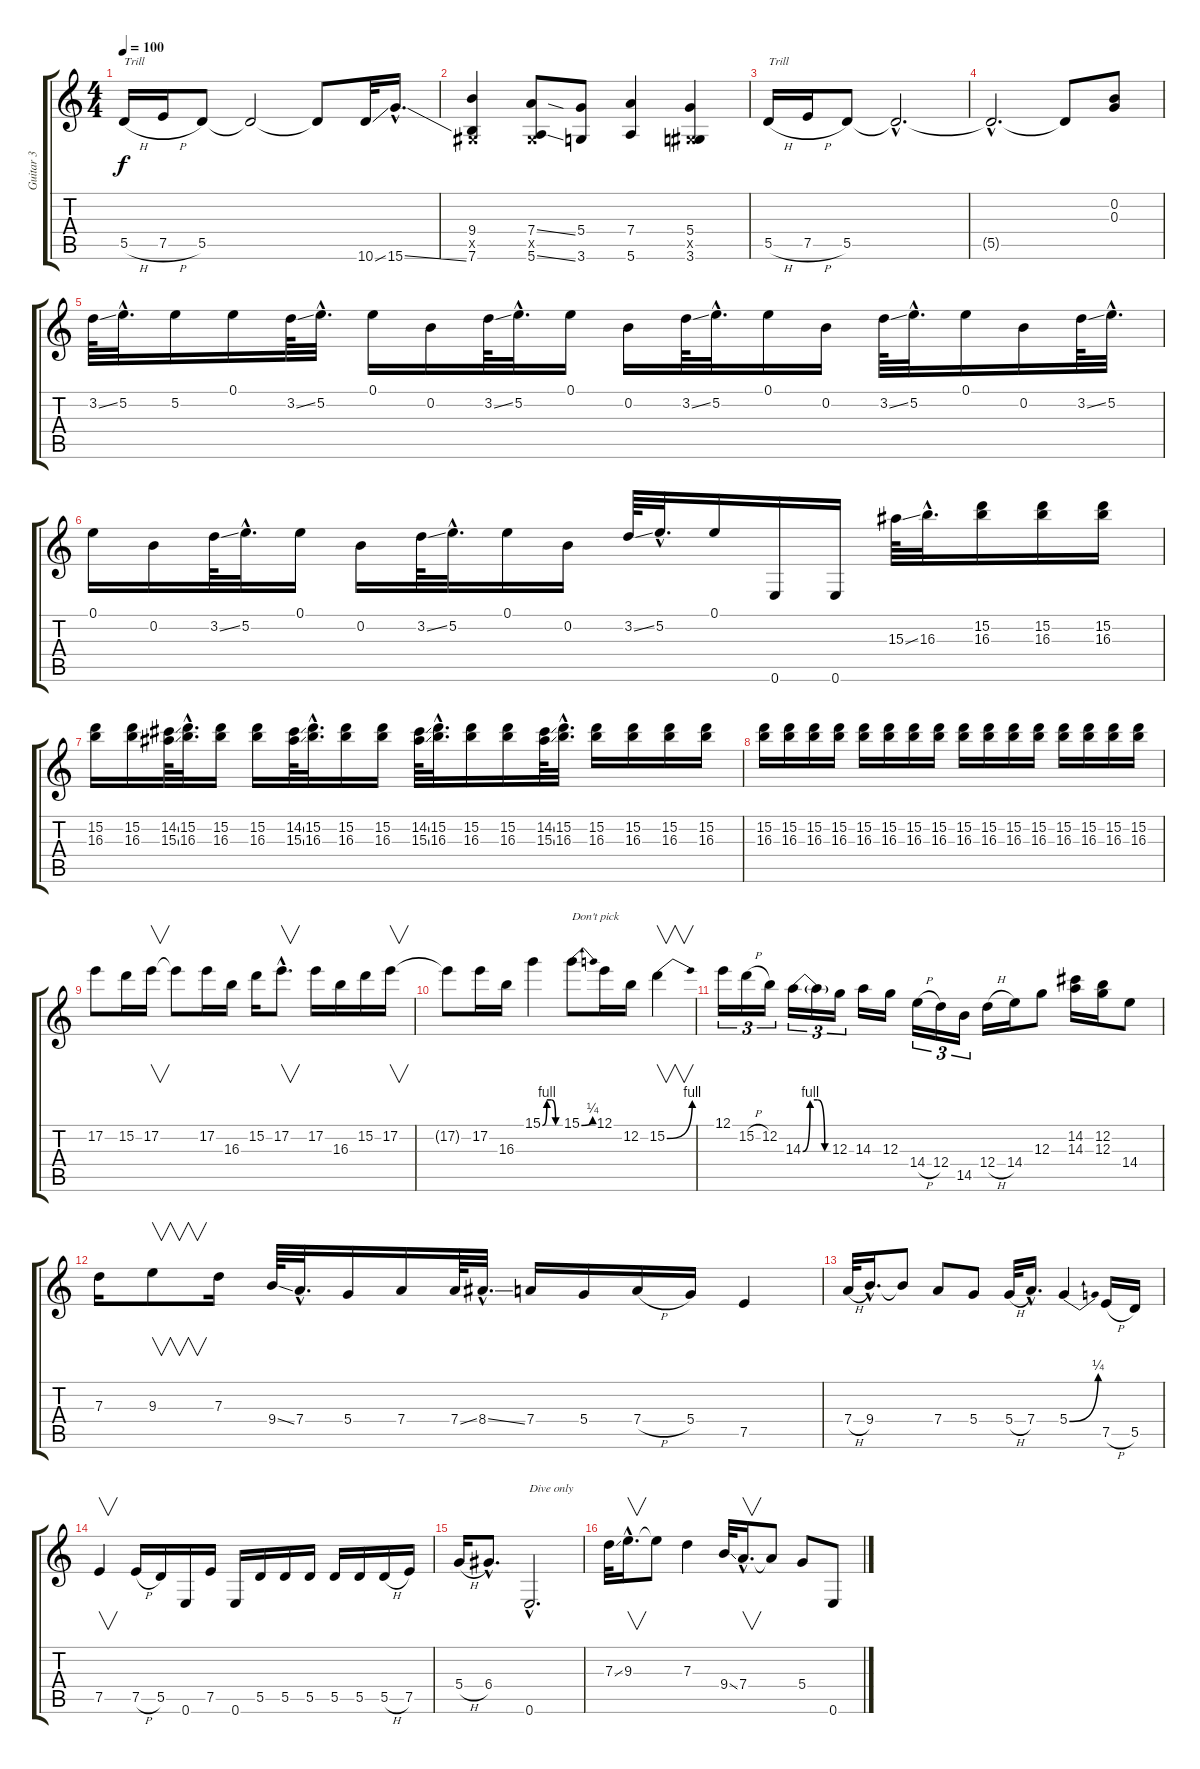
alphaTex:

\track ("Guitar 3" "Guitar 3") {instrument overdrivenguitar}
\staff {score tabs}
\tuning (E4 B3 G3 D3 A2 E2) {hide}
\ts (4 4)
\tempo 100
\clef g2
\ks c
5.5{h}.16{txt "Trill" dy f} 7.5{h}.16 5.5.8 5.5{t}.2 5.5{t}.8 10.6{ss}.32 15.6{ss hac}.16{d} |
(9.4 -1.5{x} 7.6).4 (7.4{ss} -1.5{x} 5.6{ss}).8 (5.4 3.6).8 (7.4 5.6).4 (5.4 -1.5{x} 3.6).4 |
5.5{h}.16{txt "Trill"} 7.5{h}.16 5.5.8 5.5{hac t}.2{d} |
5.5{hac t}.2{d} 5.5{t}.8 (0.2 0.3).8 |
3.2{ss}.64 5.2{hac}.32{d} 5.2.16 0.1.16 3.2{ss}.64 5.2{hac}.32{d} 0.1.16 0.2.16 3.2{ss}.64 5.2{hac}.32{d} 0.1.16 0.2.16 3.2{ss}.64 5.2{hac}.32{d} 0.1.16 0.2.16 3.2{ss}.64 5.2{hac}.32{d} 0.1.16 0.2.16 3.2{ss}.64 5.2{hac}.32{d} |
0.1.16 0.2.16 3.2{ss}.64 5.2{hac}.32{d} 0.1.16 0.2.16 3.2{ss}.64 5.2{hac}.32{d} 0.1.16 0.2.16 3.2{ss}.64 5.2{hac}.32{d} 0.1.16 0.6.16 0.6.16 15.3{ss}.64 16.3{hac}.32{d} (15.2 16.3).16 (15.2 16.3).16 (15.2 16.3).16 |
(15.2 16.3).16 (15.2 16.3).16 (14.2{ss} 15.3{ss}).64 (15.2{hac} 16.3{hac}).32{d} (15.2 16.3).16 (15.2 16.3).16 (14.2{ss} 15.3{ss}).64 (15.2{hac} 16.3{hac}).32{d} (15.2 16.3).16 (15.2 16.3).16 (14.2{ss} 15.3{ss}).64 (15.2{hac} 16.3{hac}).32{d} (15.2 16.3).16 (15.2 16.3).16 (14.2{ss} 15.3{ss}).64 (15.2{hac} 16.3{hac}).32{d} (15.2 16.3).16 (15.2 16.3).16 (15.2 16.3).16 (15.2 16.3).16 |
(15.2 16.3).16 (15.2 16.3).16 (15.2 16.3).16 (15.2 16.3).16 (15.2 16.3).16 (15.2 16.3).16 (15.2 16.3).16 (15.2 16.3).16 (15.2 16.3).16 (15.2 16.3).16 (15.2 16.3).16 (15.2 16.3).16 (15.2 16.3).16 (15.2 16.3).16 (15.2 16.3).16 (15.2 16.3).16 |
17.2.8 15.2.16 17.2.16{v} 17.2{t}.8 17.2.16 16.3.16 15.2.16 17.2{hac}.8{v d} 17.2.16 16.3.16 15.2.16 17.2.16{v} |
17.2{t}.8 17.2.16 16.3.16 15.1{be (custom 0 0 15 4 30 4 45 0 60 0)}.4 15.1{be (bend 0 0 60 1)}.8{txt "Don't pick"} 12.1.16 12.2.16 15.2{be (bend 0 0 60 4)}.4{v} |
12.1.16{tu (3 2)} 15.2{h}.16{tu (3 2)} 12.2.16{tu (3 2)} 14.3{be (custom 0 0 15 4 30 4 45 0 60 0)}.16{tu (3 2)} 14.3{t}.16{tu (3 2)} 12.3.16{tu (3 2)} 14.3.16 12.3.16 14.4{h}.16{tu (3 2)} 12.4.16{tu (3 2)} 14.5.16{tu (3 2)} 12.4{h}.16 14.4.16 12.3.8 (14.2 14.3).16 (12.2 12.3).16 14.4.8 |
7.3.16 9.3.8{v} 7.3.16 9.4{ss}.64 7.4{hac}.32{d} 5.4.16 7.4.16 7.4{ss}.64 8.4{ss hac}.32{d} 7.4.16 5.4.16 7.4{h}.16 5.4.16 7.5.4 |
7.4{h}.32 9.4{hac}.16{d} 9.4{t}.8 7.4.8 5.4.8 5.4{h}.32 7.4{hac}.16{d} 5.4{be (bend 0 0 60 1)}.4 7.5{h}.16 5.5.16 |
7.5.4{v} 7.5{h}.16 5.5.16 0.6.16 7.5.16 0.6.16 5.5.16 5.5.16 5.5.16 5.5.16 5.5.16 5.5{h}.16 7.5.16 |
5.4{h}.16 6.4{hac}.8{d} 0.6{hac}.2{d txt "Dive only"} |
7.3{ss}.32 9.3{hac}.16{v d} 9.3{t}.8 7.3.4 9.4{ss}.32 7.4{hac}.16{v d} 7.4{t}.8 5.4.8 0.6.8
